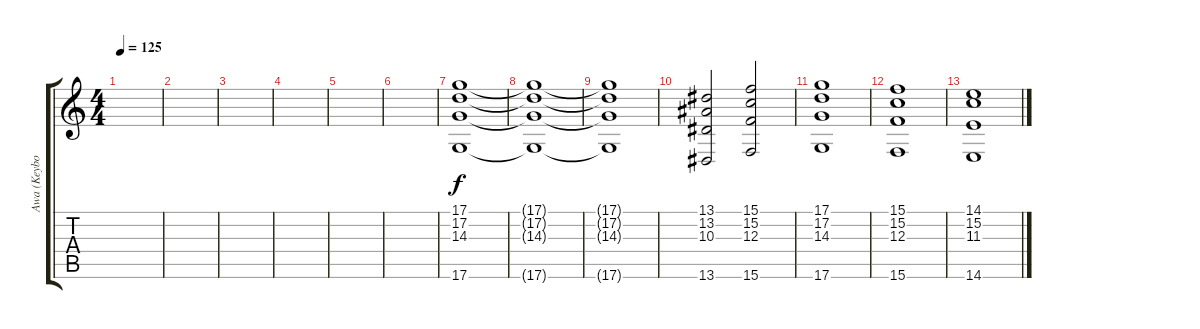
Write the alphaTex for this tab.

\track ("Awa (Keybords 1)" "Awa (Keybo") {instrument churchorgan}
\staff {score tabs}
\tuning (D4 A3 F3 C3 G2 D2) {hide}
\ts (4 4)
\tempo 125
\clef g2
\ks c
|
|
|
|
|
|
(17.1 17.2 14.3 17.6).1{volume 10} |
(17.1{t} 17.2{t} 14.3{t} 17.6{t}).1 |
(17.1{t} 17.2{t} 14.3{t} 17.6{t}).1 |
(13.1 13.2 10.3 13.6).2 (15.1 15.2 12.3 15.6).2 |
(17.1 17.2 14.3 17.6).1 |
(15.1 15.2 12.3 15.6).1 |
(14.1 15.2 11.3 14.6).1
